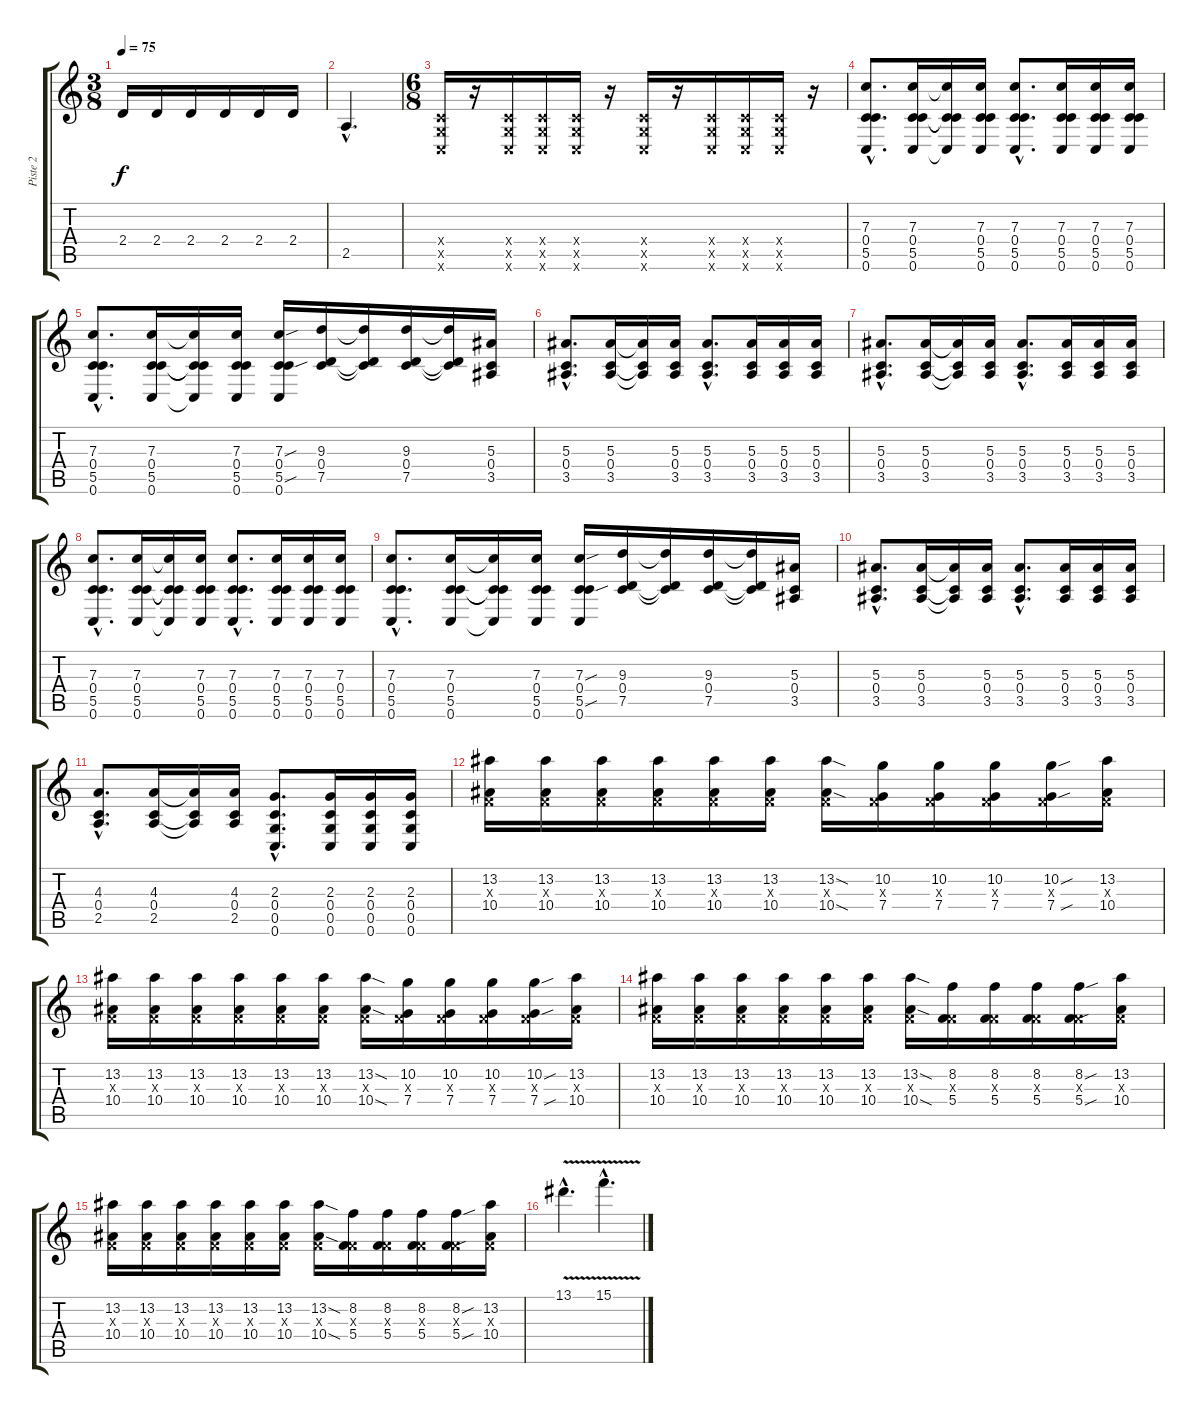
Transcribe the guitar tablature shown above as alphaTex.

\track ("Piste 2" "Piste 2") {instrument acousticguitarsteel}
\staff {score tabs}
\tuning (D4 A3 F3 C3 G2 C2) {hide}
\ts (3 8)
\tempo 75
\clef g2
\ks c
2.4.16{dy f} 2.4.16 2.4.16 2.4.16 2.4.16 2.4.16 |
2.5{hac}.4{d volume 13 instrument distortionguitar} |
\ts (6 8)
(0.4{x} 0.5{x} 0.6{x}).16 r.16 (0.4{x} 0.5{x} 0.6{x}).16 (0.4{x} 0.5{x} 0.6{x}).16 (0.4{x} 0.5{x} 0.6{x}).16 r.16 (0.4{x} 0.5{x} 0.6{x}).16 r.16 (0.4{x} 0.5{x} 0.6{x}).16 (0.4{x} 0.5{x} 0.6{x}).16 (0.4{x} 0.5{x} 0.6{x}).16 r.16 |
(7.3{hac} 0.4{hac} 5.5{hac} 0.6{hac}).8{d} (7.3 0.4 5.5 0.6).16 (7.3{t} 0.4{t} 5.5{t} 0.6{t}).16 (7.3 0.4 5.5 0.6).16 (7.3{hac} 0.4{hac} 5.5{hac} 0.6{hac}).8{d} (7.3 0.4 5.5 0.6).16 (7.3 0.4 5.5 0.6).16 (7.3 0.4 5.5 0.6).16 |
(7.3{hac} 0.4{hac} 5.5{hac} 0.6{hac}).8{d} (7.3 0.4 5.5 0.6).16 (7.3{t} 0.4{t} 5.5{t} 0.6{t}).16 (7.3 0.4 5.5 0.6).16 (7.3{sou} 0.4 5.5{sou} 0.6).16 (9.3 0.4 7.5).16 (9.3{t} 0.4{t} 7.5{t}).16 (9.3 0.4 7.5).16 (9.3{t} 0.4{t} 7.5{t}).16 (5.3 0.4 3.5).16 |
(5.3{hac} 0.4{hac} 3.5{hac}).8{d} (5.3 0.4 3.5).16 (5.3{t} 0.4{t} 3.5{t}).16 (5.3 0.4 3.5).16 (5.3{hac} 0.4{hac} 3.5{hac}).8{d} (5.3 0.4 3.5).16 (5.3 0.4 3.5).16 (5.3 0.4 3.5).16 |
(5.3{hac} 0.4{hac} 3.5{hac}).8{d} (5.3 0.4 3.5).16 (5.3{t} 0.4{t} 3.5{t}).16 (5.3 0.4 3.5).16 (5.3{hac} 0.4{hac} 3.5{hac}).8{d} (5.3 0.4 3.5).16 (5.3 0.4 3.5).16 (5.3 0.4 3.5).16 |
(7.3{hac} 0.4{hac} 5.5{hac} 0.6{hac}).8{d} (7.3 0.4 5.5 0.6).16 (7.3{t} 0.4{t} 5.5{t} 0.6{t}).16 (7.3 0.4 5.5 0.6).16 (7.3{hac} 0.4{hac} 5.5{hac} 0.6{hac}).8{d} (7.3 0.4 5.5 0.6).16 (7.3 0.4 5.5 0.6).16 (7.3 0.4 5.5 0.6).16 |
(7.3{hac} 0.4{hac} 5.5{hac} 0.6{hac}).8{d} (7.3 0.4 5.5 0.6).16 (7.3{t} 0.4{t} 5.5{t} 0.6{t}).16 (7.3 0.4 5.5 0.6).16 (7.3{sou} 0.4 5.5{sou} 0.6).16 (9.3 0.4 7.5).16 (9.3{t} 0.4{t} 7.5{t}).16 (9.3 0.4 7.5).16 (9.3{t} 0.4{t} 7.5{t}).16 (5.3 0.4 3.5).16 |
(5.3{hac} 0.4{hac} 3.5{hac}).8{d} (5.3 0.4 3.5).16 (5.3{t} 0.4{t} 3.5{t}).16 (5.3 0.4 3.5).16 (5.3{hac} 0.4{hac} 3.5{hac}).8{d} (5.3 0.4 3.5).16 (5.3 0.4 3.5).16 (5.3 0.4 3.5).16 |
(4.3{hac} 0.4{hac} 2.5{hac}).8{d} (4.3 0.4 2.5).16 (4.3{t} 0.4{t} 2.5{t}).16 (4.3 0.4 2.5).16 (2.3{hac} 0.4{hac} 0.5{hac} 0.6{hac}).8{d} (2.3 0.4 0.5 0.6).16 (2.3 0.4 0.5 0.6).16 (2.3 0.4 0.5 0.6).16 |
(13.2 0.3{x} 10.4).16{volume 9} (13.2 0.3{x} 10.4).16 (13.2 0.3{x} 10.4).16 (13.2 0.3{x} 10.4).16 (13.2 0.3{x} 10.4).16 (13.2 0.3{x} 10.4).16 (13.2{sod} 0.3{x} 10.4{sod}).16 (10.2 0.3{x} 7.4).16 (10.2 0.3{x} 7.4).16 (10.2 0.3{x} 7.4).16 (10.2{sou} 0.3{x} 7.4{sou}).16 (13.2 0.3{x} 10.4).16 |
(13.2 0.3{x} 10.4).16 (13.2 0.3{x} 10.4).16 (13.2 0.3{x} 10.4).16 (13.2 0.3{x} 10.4).16 (13.2 0.3{x} 10.4).16 (13.2 0.3{x} 10.4).16 (13.2{sod} 0.3{x} 10.4{sod}).16 (10.2 0.3{x} 7.4).16 (10.2 0.3{x} 7.4).16 (10.2 0.3{x} 7.4).16 (10.2{sou} 0.3{x} 7.4{sou}).16 (13.2 0.3{x} 10.4).16 |
(13.2 0.3{x} 10.4).16 (13.2 0.3{x} 10.4).16 (13.2 0.3{x} 10.4).16 (13.2 0.3{x} 10.4).16 (13.2 0.3{x} 10.4).16 (13.2 0.3{x} 10.4).16 (13.2{sod} 0.3{x} 10.4{sod}).16 (8.2 0.3{x} 5.4).16 (8.2 0.3{x} 5.4).16 (8.2 0.3{x} 5.4).16 (8.2{sou} 0.3{x} 5.4{sou}).16 (13.2 0.3{x} 10.4).16 |
(13.2 0.3{x} 10.4).16 (13.2 0.3{x} 10.4).16 (13.2 0.3{x} 10.4).16 (13.2 0.3{x} 10.4).16 (13.2 0.3{x} 10.4).16 (13.2 0.3{x} 10.4).16 (13.2{sod} 0.3{x} 10.4{sod}).16 (8.2 0.3{x} 5.4).16 (8.2 0.3{x} 5.4).16 (8.2 0.3{x} 5.4).16 (8.2{sou} 0.3{x} 5.4{sou}).16 (13.2 0.3{x} 10.4).16 |
13.1{v hac}.4{d} 15.1{v hac}.4{d}
